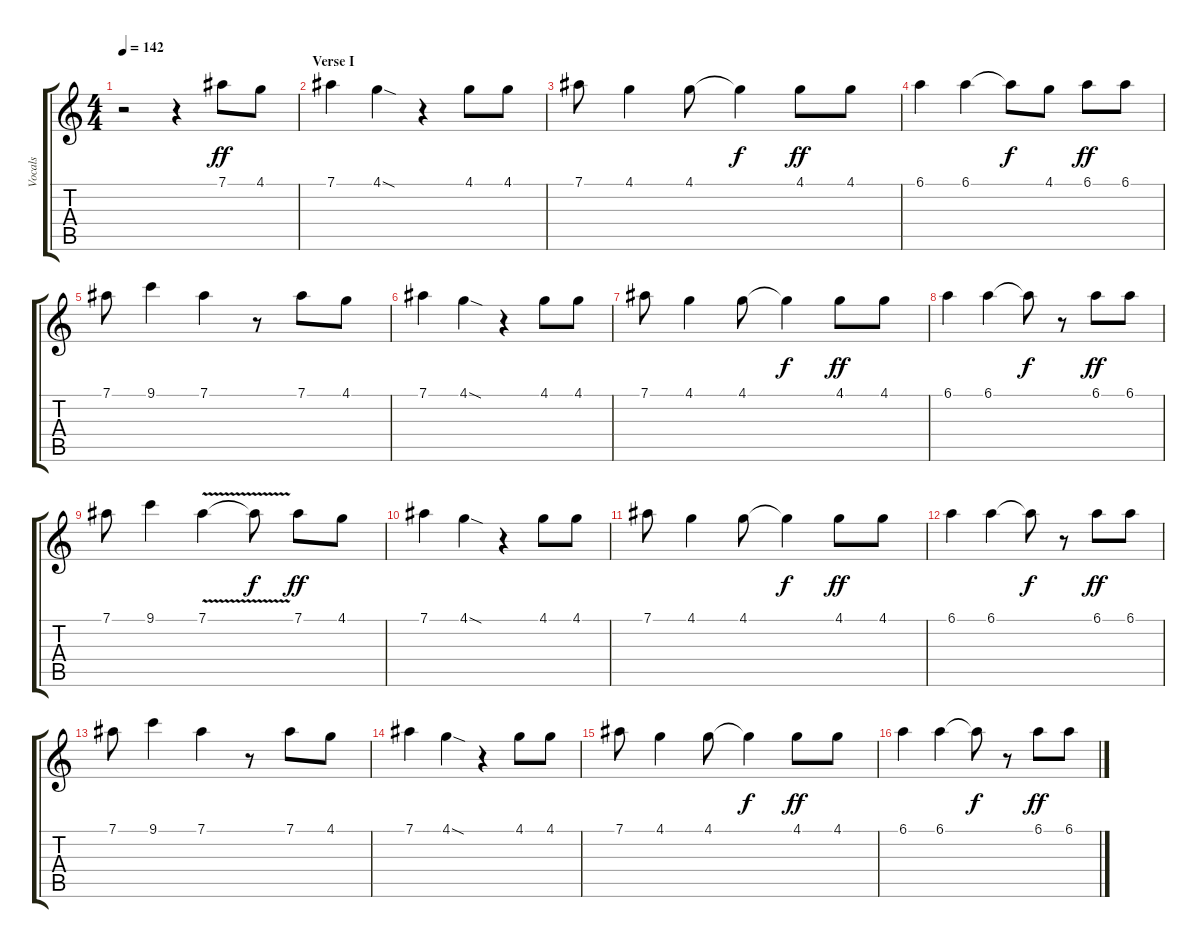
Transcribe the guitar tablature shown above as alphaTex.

\track ("Vocals" "Vocals") {instrument lead2sawtooth}
\staff {score tabs}
\tuning (Eb5 Bb3 Gb3 Db3 Ab2 Eb2) {hide}
\ts (4 4)
\tempo 142
\clef g2
\ks c
r.2{dy ff instrument lead2sawtooth} r.4 7.1.8 4.1.8 |
\section ("" "Verse I")
7.1.4 4.1{sod}.4 r.4 4.1.8 4.1.8 |
7.1.8 4.1.4 4.1.8 4.1{t}.4{dy f} 4.1.8{dy ff} 4.1.8 |
6.1.4 6.1.4 6.1{t}.8{dy f} 4.1.8 6.1.8{dy ff} 6.1.8 |
7.1.8 9.1.4 7.1.4 r.8 7.1.8 4.1.8 |
7.1.4 4.1{sod}.4 r.4 4.1.8 4.1.8 |
7.1.8 4.1.4 4.1.8 4.1{t}.4{dy f} 4.1.8{dy ff} 4.1.8 |
6.1.4 6.1.4 6.1{t}.8{dy f} r.8 6.1.8{dy ff} 6.1.8 |
7.1.8 9.1.4 7.1{v}.4 7.1{t}.8{dy f} 7.1.8{dy ff} 4.1.8 |
7.1.4 4.1{sod}.4 r.4 4.1.8 4.1.8 |
7.1.8 4.1.4 4.1.8 4.1{t}.4{dy f} 4.1.8{dy ff} 4.1.8 |
6.1.4 6.1.4 6.1{t}.8{dy f} r.8 6.1.8{dy ff} 6.1.8 |
7.1.8 9.1.4 7.1.4 r.8 7.1.8 4.1.8 |
7.1.4 4.1{sod}.4 r.4 4.1.8 4.1.8 |
7.1.8 4.1.4 4.1.8 4.1{t}.4{dy f} 4.1.8{dy ff} 4.1.8 |
6.1.4 6.1.4 6.1{t}.8{dy f} r.8 6.1.8{dy ff} 6.1.8
